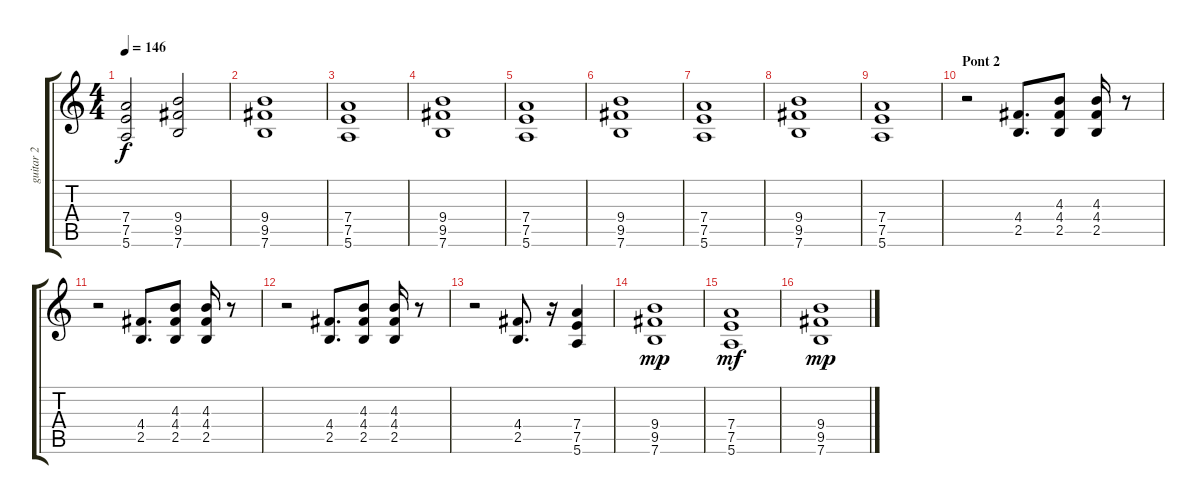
\track ("guitar 2" "guitar 2") {instrument overdrivenguitar}
\staff {score tabs}
\tuning (E4 B3 G3 D3 A2 E2) {hide}
\ts (4 4)
\tempo 146
\clef g2
\ks c
(7.4 7.5 5.6).2{dy f} (9.4 9.5 7.6).2 |
(9.4 9.5 7.6).1 |
(7.4 7.5 5.6).1 |
(9.4 9.5 7.6).1 |
(7.4 7.5 5.6).1 |
(9.4 9.5 7.6).1 |
(7.4 7.5 5.6).1 |
(9.4 9.5 7.6).1 |
(7.4 7.5 5.6).1 |
\section ("" "Pont 2")
r.2 (4.4 2.5).8{d} (4.3 4.4 2.5).8 (4.3 4.4 2.5).16 r.8 |
r.2 (4.4 2.5).8{d} (4.3 4.4 2.5).8 (4.3 4.4 2.5).16 r.8 |
r.2 (4.4 2.5).8{d} (4.3 4.4 2.5).8 (4.3 4.4 2.5).16 r.8 |
r.2 (4.4 2.5).8{d} r.16 (7.4 7.5 5.6).4 |
(9.4 9.5 7.6).1{dy mp} |
(7.4 7.5 5.6).1{dy mf} |
(9.4 9.5 7.6).1{dy mp}
